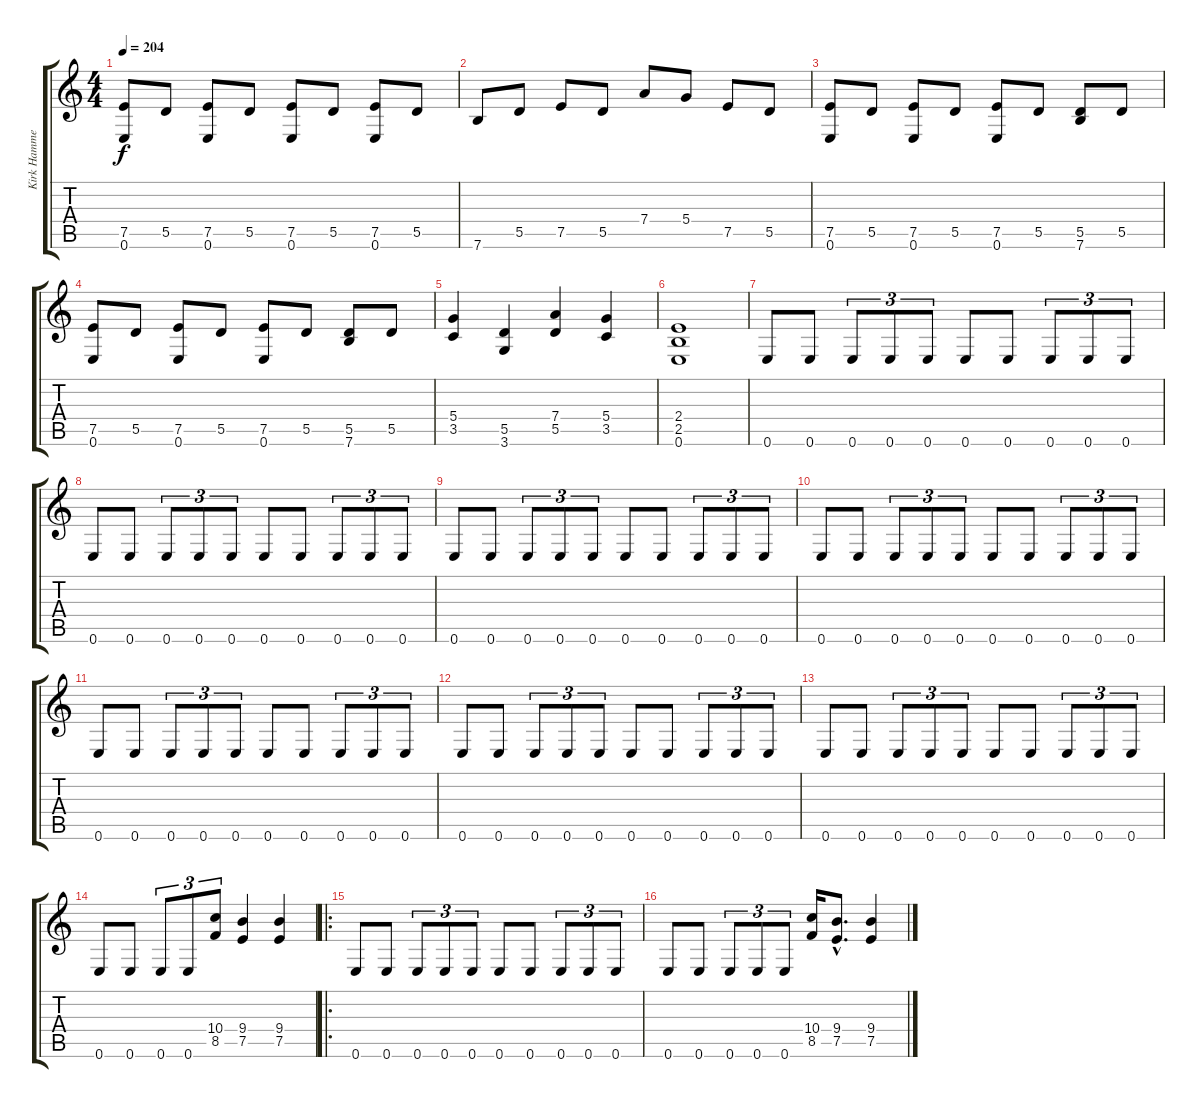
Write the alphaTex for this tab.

\track ("Kirk Hammet (Guitar 2)" "Kirk Hamme") {instrument distortionguitar}
\staff {score tabs}
\tuning (E4 B3 G3 D3 A2 E2) {hide}
\ts (4 4)
\tempo 204
\clef g2
\ks c
(7.5 0.6).8{dy f} 5.5.8 (7.5 0.6).8 5.5.8 (7.5 0.6).8 5.5.8 (7.5 0.6).8 5.5.8 |
7.6.8 5.5.8 7.5.8 5.5.8 7.4.8 5.4.8 7.5.8 5.5.8 |
(7.5 0.6).8 5.5.8 (7.5 0.6).8 5.5.8 (7.5 0.6).8 5.5.8 (5.5 7.6).8 5.5.8 |
(7.5 0.6).8 5.5.8 (7.5 0.6).8 5.5.8 (7.5 0.6).8 5.5.8 (5.5 7.6).8 5.5.8 |
(5.4 3.5).4 (5.5 3.6).4 (7.4 5.5).4 (5.4 3.5).4 |
(2.4 2.5 0.6).1 |
0.6.8 0.6.8 0.6.8{tu (3 2)} 0.6.8{tu (3 2)} 0.6.8{tu (3 2)} 0.6.8 0.6.8 0.6.8{tu (3 2)} 0.6.8{tu (3 2)} 0.6.8{tu (3 2)} |
0.6.8 0.6.8 0.6.8{tu (3 2)} 0.6.8{tu (3 2)} 0.6.8{tu (3 2)} 0.6.8 0.6.8 0.6.8{tu (3 2)} 0.6.8{tu (3 2)} 0.6.8{tu (3 2)} |
0.6.8 0.6.8 0.6.8{tu (3 2)} 0.6.8{tu (3 2)} 0.6.8{tu (3 2)} 0.6.8 0.6.8 0.6.8{tu (3 2)} 0.6.8{tu (3 2)} 0.6.8{tu (3 2)} |
0.6.8 0.6.8 0.6.8{tu (3 2)} 0.6.8{tu (3 2)} 0.6.8{tu (3 2)} 0.6.8 0.6.8 0.6.8{tu (3 2)} 0.6.8{tu (3 2)} 0.6.8{tu (3 2)} |
0.6.8 0.6.8 0.6.8{tu (3 2)} 0.6.8{tu (3 2)} 0.6.8{tu (3 2)} 0.6.8 0.6.8 0.6.8{tu (3 2)} 0.6.8{tu (3 2)} 0.6.8{tu (3 2)} |
0.6.8 0.6.8 0.6.8{tu (3 2)} 0.6.8{tu (3 2)} 0.6.8{tu (3 2)} 0.6.8 0.6.8 0.6.8{tu (3 2)} 0.6.8{tu (3 2)} 0.6.8{tu (3 2)} |
0.6.8 0.6.8 0.6.8{tu (3 2)} 0.6.8{tu (3 2)} 0.6.8{tu (3 2)} 0.6.8 0.6.8 0.6.8{tu (3 2)} 0.6.8{tu (3 2)} 0.6.8{tu (3 2)} |
0.6.8 0.6.8 0.6.8{tu (3 2)} 0.6.8{tu (3 2)} (10.4 8.5).8{tu (3 2)} (9.4 7.5).4 (9.4 7.5).4 |
\ro
0.6.8 0.6.8 0.6.8{tu (3 2)} 0.6.8{tu (3 2)} 0.6.8{tu (3 2)} 0.6.8 0.6.8 0.6.8{tu (3 2)} 0.6.8{tu (3 2)} 0.6.8{tu (3 2)} |
0.6.8 0.6.8 0.6.8{tu (3 2)} 0.6.8{tu (3 2)} 0.6.8{tu (3 2)} (10.4 8.5).16 (9.4{hac} 7.5{hac}).8{d} (9.4 7.5).4
